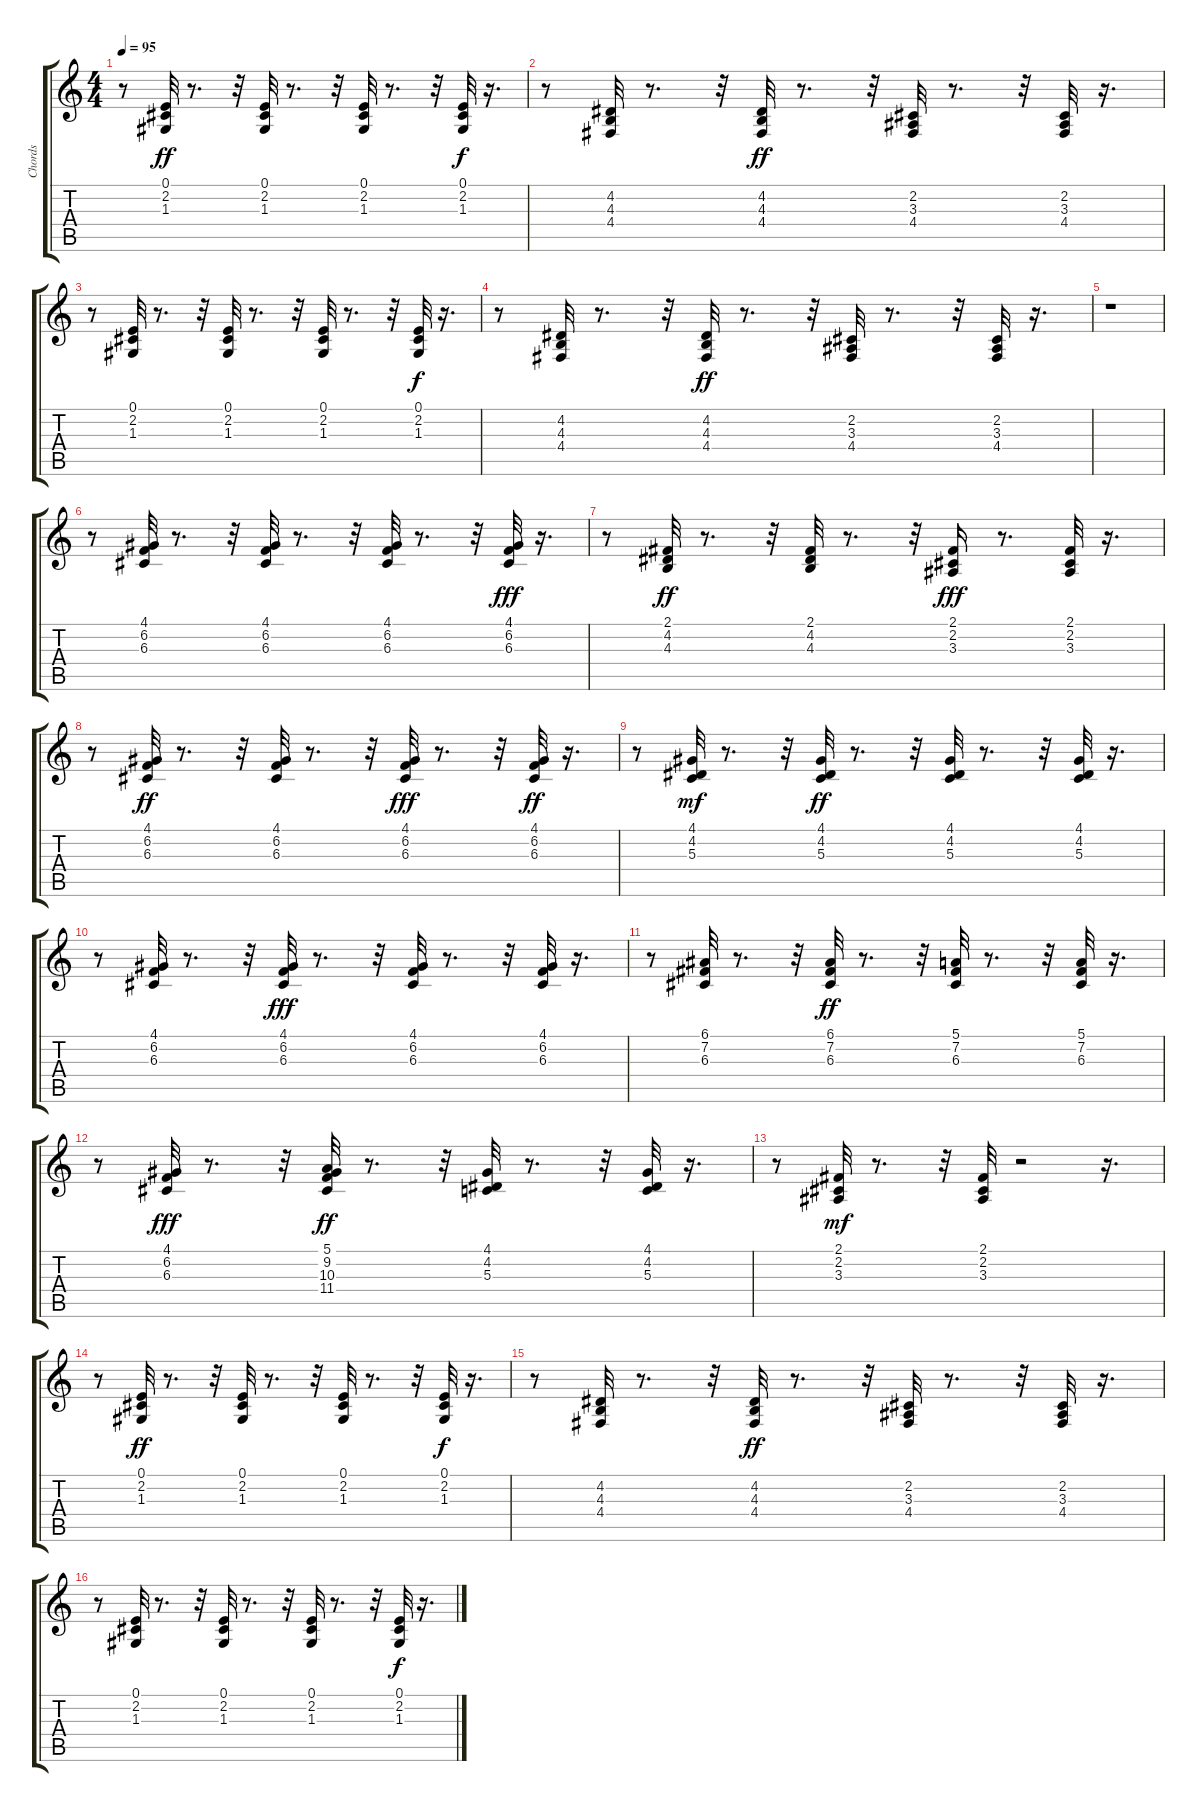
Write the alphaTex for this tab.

\track ("Chords" "Chords") {instrument synthbrass2}
\staff {score tabs}
\tuning (E4 B3 G3 D3 A2 E2) {hide}
\ts (4 4)
\tempo 95
\clef g2
\ks c
r.8{dy ff} (0.1 2.2 1.3).32 r.8{d} r.32 (0.1 2.2 1.3).32 r.8{d} r.32 (0.1 2.2 1.3).32 r.8{d} r.32 (0.1 2.2 1.3).32{dy f} r.16{d} |
r.8 (4.2 4.3 4.4).32 r.8{d} r.32 (4.2 4.3 4.4).32{dy ff} r.8{d} r.32 (2.2 3.3 4.4).32 r.8{d} r.32 (2.2 3.3 4.4).32 r.16{d} |
r.8 (0.1 2.2 1.3).32 r.8{d} r.32 (0.1 2.2 1.3).32 r.8{d} r.32 (0.1 2.2 1.3).32 r.8{d} r.32 (0.1 2.2 1.3).32{dy f} r.16{d} |
r.8 (4.2 4.3 4.4).32 r.8{d} r.32 (4.2 4.3 4.4).32{dy ff} r.8{d} r.32 (2.2 3.3 4.4).32 r.8{d} r.32 (2.2 3.3 4.4).32 r.16{d} |
r.1 |
r.8 (4.1 6.2 6.3).32 r.8{d} r.32 (4.1 6.2 6.3).32 r.8{d} r.32 (4.1 6.2 6.3).32 r.8{d} r.32 (4.1 6.2 6.3).32{dy fff} r.16{d} |
r.8 (2.1 4.2 4.3).32{dy ff} r.8{d} r.32 (2.1 4.2 4.3).32 r.8{d} r.32 (2.1 2.2 3.3).16{dy fff} r.8{d} (2.1 2.2 3.3).32 r.16{d} |
r.8 (4.1 6.2 6.3).32{dy ff} r.8{d} r.32 (4.1 6.2 6.3).32 r.8{d} r.32 (4.1 6.2 6.3).32{dy fff} r.8{d} r.32 (4.1 6.2 6.3).32{dy ff} r.16{d} |
r.8 (4.1 4.2 5.3).32{dy mf} r.8{d} r.32 (4.1 4.2 5.3).32{dy ff} r.8{d} r.32 (4.1 4.2 5.3).32 r.8{d} r.32 (4.1 4.2 5.3).32 r.16{d} |
r.8 (4.1 6.2 6.3).32 r.8{d} r.32 (4.1 6.2 6.3).32{dy fff} r.8{d} r.32 (4.1 6.2 6.3).32 r.8{d} r.32 (4.1 6.2 6.3).32 r.16{d} |
r.8 (6.1 7.2 6.3).32 r.8{d} r.32 (6.1 7.2 6.3).32{dy ff} r.8{d} r.32 (5.1 7.2 6.3).32 r.8{d} r.32 (5.1 7.2 6.3).32 r.16{d} |
r.8 (4.1 6.2 6.3).32{dy fff} r.8{d} r.32 (5.1 9.2 10.3 11.4).32{dy ff} r.8{d} r.32 (4.1 4.2 5.3).32 r.8{d} r.32 (4.1 4.2 5.3).32 r.16{d} |
r.8 (2.1 2.2 3.3).32{dy mf} r.8{d} r.32 (2.1 2.2 3.3).32 r.2 r.16{d} |
r.8 (0.1 2.2 1.3).32{dy ff} r.8{d} r.32 (0.1 2.2 1.3).32 r.8{d} r.32 (0.1 2.2 1.3).32 r.8{d} r.32 (0.1 2.2 1.3).32{dy f} r.16{d} |
r.8 (4.2 4.3 4.4).32 r.8{d} r.32 (4.2 4.3 4.4).32{dy ff} r.8{d} r.32 (2.2 3.3 4.4).32 r.8{d} r.32 (2.2 3.3 4.4).32 r.16{d} |
r.8 (0.1 2.2 1.3).32 r.8{d} r.32 (0.1 2.2 1.3).32 r.8{d} r.32 (0.1 2.2 1.3).32 r.8{d} r.32 (0.1 2.2 1.3).32{dy f} r.16{d}
